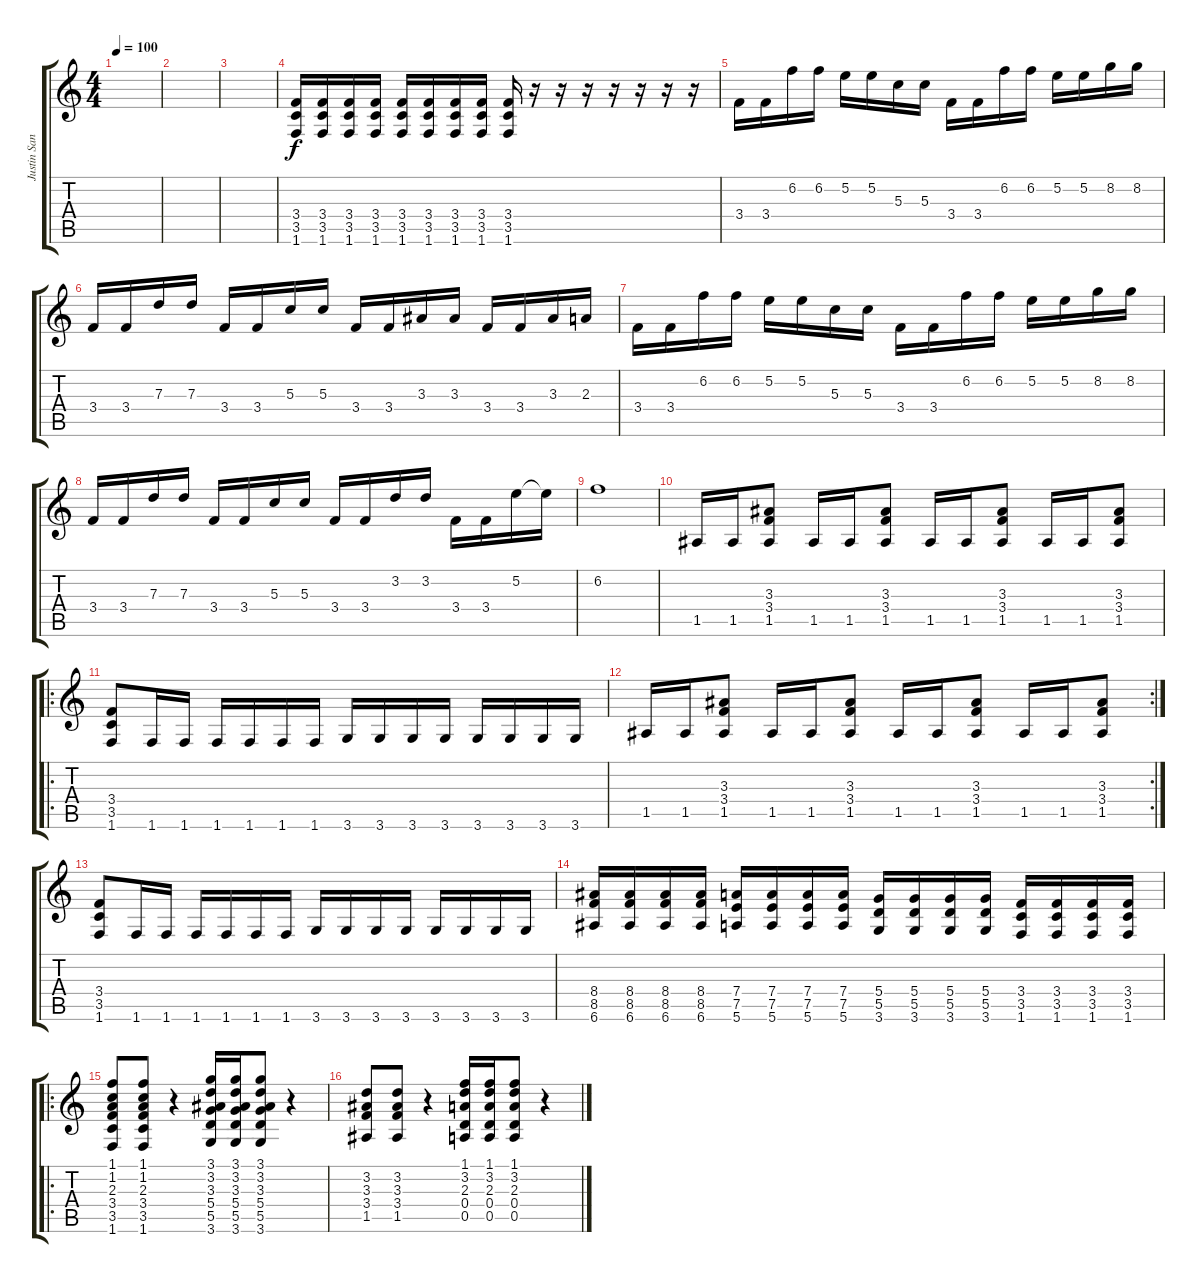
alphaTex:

\track ("Justin Sane" "Justin San") {instrument distortionguitar}
\staff {score tabs}
\tuning (E4 B3 G3 D3 A2 E2) {hide}
\ts (4 4)
\tempo 100
\clef g2
\ks c
|
|
|
(3.4 3.5 1.6).16 (3.4 3.5 1.6).16 (3.4 3.5 1.6).16 (3.4 3.5 1.6).16 (3.4 3.5 1.6).16 (3.4 3.5 1.6).16 (3.4 3.5 1.6).16 (3.4 3.5 1.6).16 (3.4 3.5 1.6).16 r.16 r.16 r.16 r.16 r.16 r.16 r.16 |
3.4.16 3.4.16 6.2.16 6.2.16 5.2.16 5.2.16 5.3.16 5.3.16 3.4.16 3.4.16 6.2.16 6.2.16 5.2.16 5.2.16 8.2.16 8.2.16 |
3.4.16 3.4.16 7.3.16 7.3.16 3.4.16 3.4.16 5.3.16 5.3.16 3.4.16 3.4.16 3.3.16 3.3.16 3.4.16 3.4.16 3.3.16 2.3.16 |
3.4.16 3.4.16 6.2.16 6.2.16 5.2.16 5.2.16 5.3.16 5.3.16 3.4.16 3.4.16 6.2.16 6.2.16 5.2.16 5.2.16 8.2.16 8.2.16 |
3.4.16 3.4.16 7.3.16 7.3.16 3.4.16 3.4.16 5.3.16 5.3.16 3.4.16 3.4.16 3.2.16 3.2.16 3.4.16 3.4.16 5.2.16 5.2{t}.16 |
6.2.1 |
1.5.16 1.5.16 (3.3 3.4 1.5).8 1.5.16 1.5.16 (3.3 3.4 1.5).8 1.5.16 1.5.16 (3.3 3.4 1.5).8 1.5.16 1.5.16 (3.3 3.4 1.5).8 |
\ro
(3.4 3.5 1.6).8 1.6.16 1.6.16 1.6.16 1.6.16 1.6.16 1.6.16 3.6.16 3.6.16 3.6.16 3.6.16 3.6.16 3.6.16 3.6.16 3.6.16 |
\rc 2
1.5.16 1.5.16 (3.3 3.4 1.5).8 1.5.16 1.5.16 (3.3 3.4 1.5).8 1.5.16 1.5.16 (3.3 3.4 1.5).8 1.5.16 1.5.16 (3.3 3.4 1.5).8 |
(3.4 3.5 1.6).8 1.6.16 1.6.16 1.6.16 1.6.16 1.6.16 1.6.16 3.6.16 3.6.16 3.6.16 3.6.16 3.6.16 3.6.16 3.6.16 3.6.16 |
(8.4 8.5 6.6).16 (8.4 8.5 6.6).16 (8.4 8.5 6.6).16 (8.4 8.5 6.6).16 (7.4 7.5 5.6).16 (7.4 7.5 5.6).16 (7.4 7.5 5.6).16 (7.4 7.5 5.6).16 (5.4 5.5 3.6).16 (5.4 5.5 3.6).16 (5.4 5.5 3.6).16 (5.4 5.5 3.6).16 (3.4 3.5 1.6).16 (3.4 3.5 1.6).16 (3.4 3.5 1.6).16 (3.4 3.5 1.6).16 |
\ro
(1.1 1.2 2.3 3.4 3.5 1.6).8 (1.1 1.2 2.3 3.4 3.5 1.6).8 r.4 (3.1 3.2 3.3 5.4 5.5 3.6).16 (3.1 3.2 3.3 5.4 5.5 3.6).16 (3.1 3.2 3.3 5.4 5.5 3.6).8 r.4 |
(3.2 3.3 3.4 1.5).8 (3.2 3.3 3.4 1.5).8 r.4 (1.1 3.2 2.3 0.4 0.5).16 (1.1 3.2 2.3 0.4 0.5).16 (1.1 3.2 2.3 0.4 0.5).8 r.4
